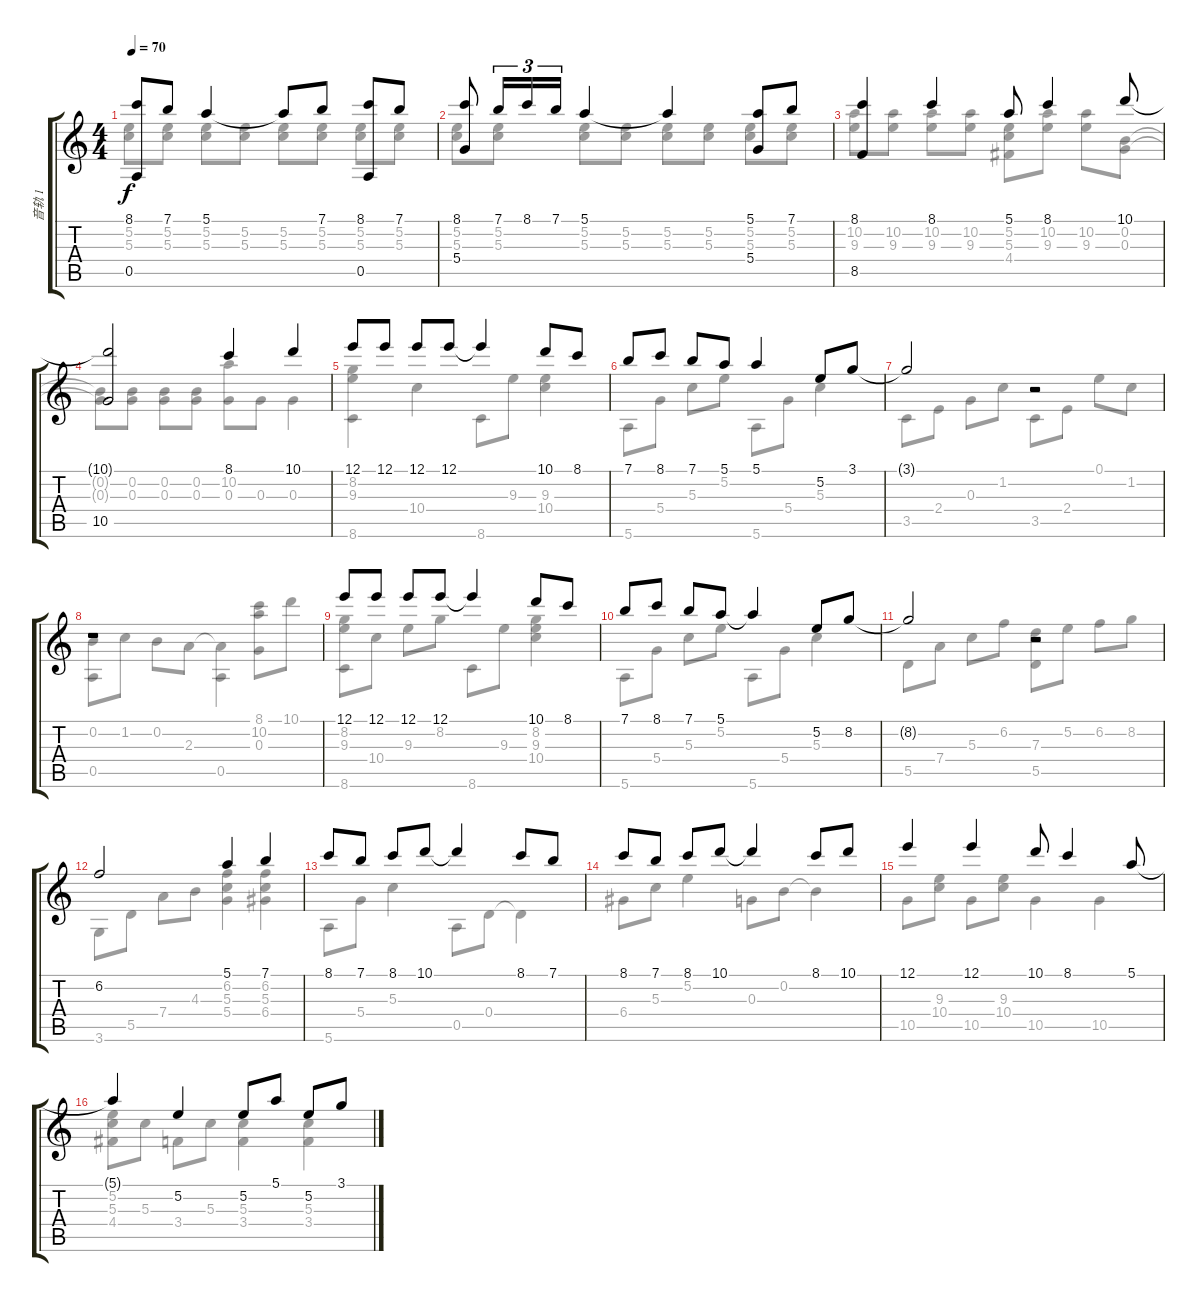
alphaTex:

\track ("音轨 1" "音轨 1") {instrument acousticguitarnylon}
\staff {score tabs}
\tuning (E4 B3 G3 D3 A2 E2) {hide}
\voice
\ts (4 4)
\tempo 70
\clef g2
\ks c
(8.1 0.5).8{dy f beam Up} 7.1.8{beam Up} 5.1.4{beam Up} 5.1{t}.8{beam Up} 7.1.8{beam Up} (8.1 0.5).8{beam Up} 7.1.8{beam Up} |
(8.1 5.4).8{beam Up} 7.1.16{tu (3 2) beam Up} 8.1.16{tu (3 2) beam Up} 7.1.16{tu (3 2) beam Up} 5.1.4{beam Up} 5.1{t}.4{beam Up} (5.1 5.4).8{beam Up} 7.1.8{beam Up} |
(8.1 8.5).4 8.1.4 5.1.8 8.1.4 10.1.8 |
(10.1{t} 10.5).2 8.1.4 10.1.4 |
12.1.8 12.1.8 12.1.8 12.1.8 12.1{t}.4 10.1.8 8.1.8 |
7.1.8 8.1.8 7.1.8 5.1.8 5.1.4 5.2.8 3.1.8 |
3.1{t}.2 r.2 |
r.1 |
12.1.8 12.1.8 12.1.8 12.1.8 12.1{t}.4 10.1.8 8.1.8 |
7.1.8 8.1.8 7.1.8 5.1.8 5.1{t}.4 5.2.8 8.2.8 |
8.2{t}.2 r.2 |
6.2.2{beam Up} 5.1.4{beam Up} 7.1.4{beam Up} |
8.1.8 7.1.8 8.1.8 10.1.8 10.1{t}.4 8.1.8 7.1.8 |
8.1.8 7.1.8 8.1.8 10.1.8 10.1{t}.4 8.1.8 10.1.8 |
12.1.4 12.1.4 10.1.8 8.1.4 5.1.8 |
5.1{t}.4 5.2.4 5.2.8 5.1.8 5.2.8 3.1.8
\voice
\clef g2
\ottava regular
\simile none
\ks c
(5.2 5.3).8{dy f} (5.2 5.3).8 (5.2 5.3).8 (5.2 5.3).8 (5.2 5.3).8 (5.2 5.3).8 (5.2 5.3).8 (5.2 5.3).8 |
(5.2 5.3).8 (5.2 5.3).8 (5.2 5.3).8 (5.2 5.3).8 (5.2 5.3).8 (5.2 5.3).8 (5.2 5.3).8 (5.2 5.3).8 |
(10.2 9.3).8 (10.2 9.3).8 (10.2 9.3).8 (10.2 9.3).8 (5.2 5.3 4.4).8 (10.2 9.3).8 (10.2 9.3).8 (0.2 0.3).8 |
(0.2{t} 0.3{t}).8 (0.2 0.3).8 (0.2 0.3).8 (0.2 0.3).8 (10.2 0.3).8 0.3.8 0.3.4 |
(8.2 9.3 8.6).4 10.4.4 8.6.8 9.3.8 (9.3 10.4).4 |
5.6.8 5.4.8 5.3.8 5.2.8 5.6.8 5.4.8 5.3.4 |
3.5.8 2.4.8 0.3.8 1.2.8 3.5.8 2.4.8 0.1.8 1.2.8 |
(0.2 0.5).8 1.2.8 0.2.8 2.3.8 (2.3{t} 0.5).4 (8.1 10.2 0.3).8 10.1.8 |
(8.2 9.3 8.6).8 10.4.8 9.3.8 8.2.8 8.6.8 9.3.8 (8.2 9.3 10.4).4 |
5.6.8 5.4.8 5.3.8 5.2.8 5.6.8 5.4.8 5.3.4 |
5.5.8 7.4.8 5.3.8 6.2.8 (7.3 5.5).8 5.2.8 6.2.8 8.2.8 |
3.6.8 5.5.8 7.4.8 4.3.8 (6.2 5.3 5.4).4 (6.2 5.3 6.4).4 |
5.6.8 5.4.8 5.3.4 0.5.8 0.4.8 0.4{t}.4 |
6.4.8 5.3.8 5.2.4 0.3.8 0.2.8 0.2{t}.4 |
10.5.8 (9.3 10.4).8 10.5.8 (9.3 10.4).8 10.5.4 10.5.4 |
(5.2 5.3 4.4).8 5.3.8 3.4.8 5.3.8 (5.3 3.4).4 (5.3 3.4).4
